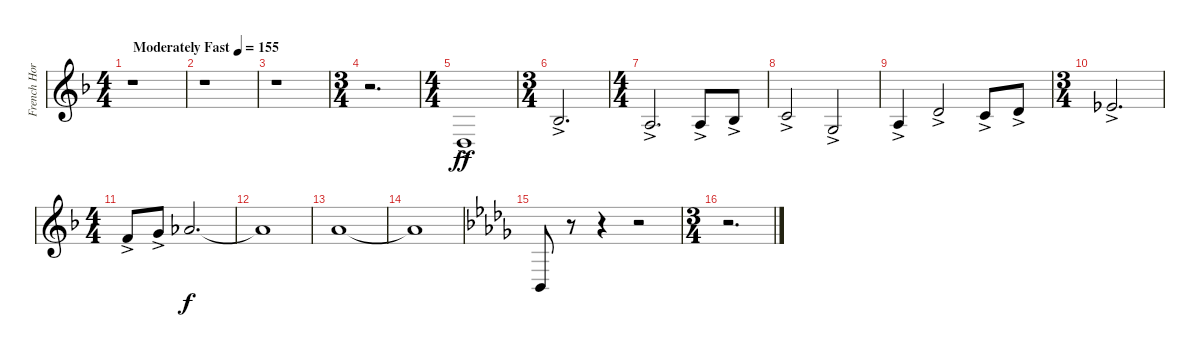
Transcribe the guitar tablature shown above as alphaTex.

\track ("French Horn" "French Hor") {instrument frenchhorn}
\staff {score}
\tuning (D4 A3 F3 C3 G2 D2) {hide}
\ts (4 4)
\tempo (155 "Moderately Fast")
\clef g2
\ks dminor
r.1{dy ff instrument frenchhorn} |
r.1 |
r.1 |
\ts (3 4)
r.2{d} |
\ts (4 4)
7.5{ac}.1 |
\ts (3 4)
10.4{ac}.2{d} |
\ts (4 4)
9.4{ac}.2{d} 9.4{ac}.8 10.4{ac}.8 |
12.4{ac}.2 7.4{ac}.2 |
9.4{ac}.4 9.3{ac}.2 7.3{ac}.8 9.3{ac}.8 |
\ts (3 4)
10.3{ac}.2{d} |
\ts (4 4)
12.3{ac}.8 14.3{ac}.8 15.3.2{d dy f} |
15.3{t}.1 |
16.3.1{volume 4} |
16.3{t}.1 |
\ks bbminor
3.5.8{volume 16} r.8 r.4 r.2 |
\ts (3 4)
r.2{d}
